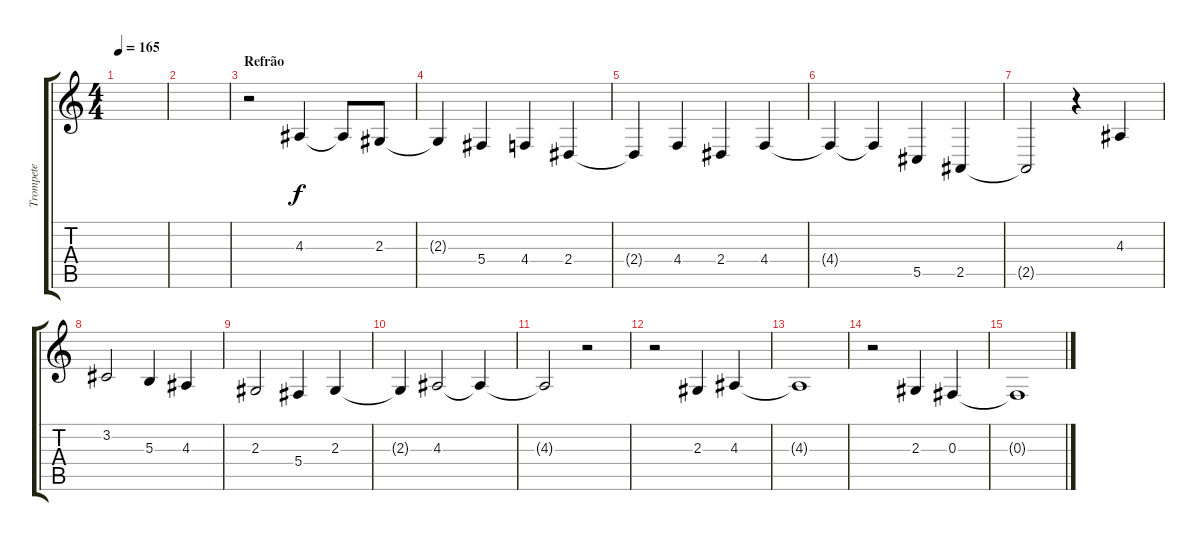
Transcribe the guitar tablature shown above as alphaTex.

\track ("Trompete" "Trompete") {instrument trumpet}
\staff {score tabs}
\tuning (Eb4 Bb3 Gb3 Db3 Ab2 Eb2) {hide}
\ts (4 4)
\tempo 165
\clef g2
\ks c
|
|
\section ("" "Refrão")
r.2 4.3.4 4.3{t}.8 2.3.8 |
2.3{t}.4 5.4.4 4.4.4 2.4.4 |
2.4{t}.4 4.4.4 2.4.4 4.4.4 |
4.4{t}.4 4.4{t}.4 5.5.4 2.5.4 |
2.5{t}.2 r.4 4.3.4 |
3.2.2 5.3.4 4.3.4 |
2.3.2 5.4.4 2.3.4 |
2.3{t}.4 4.3.2 4.3{t}.4 |
4.3{t}.2 r.2 |
r.2 2.3.4 4.3.4 |
4.3{t}.1 |
r.2 2.3.4 0.3.4 |
0.3{t}.1
